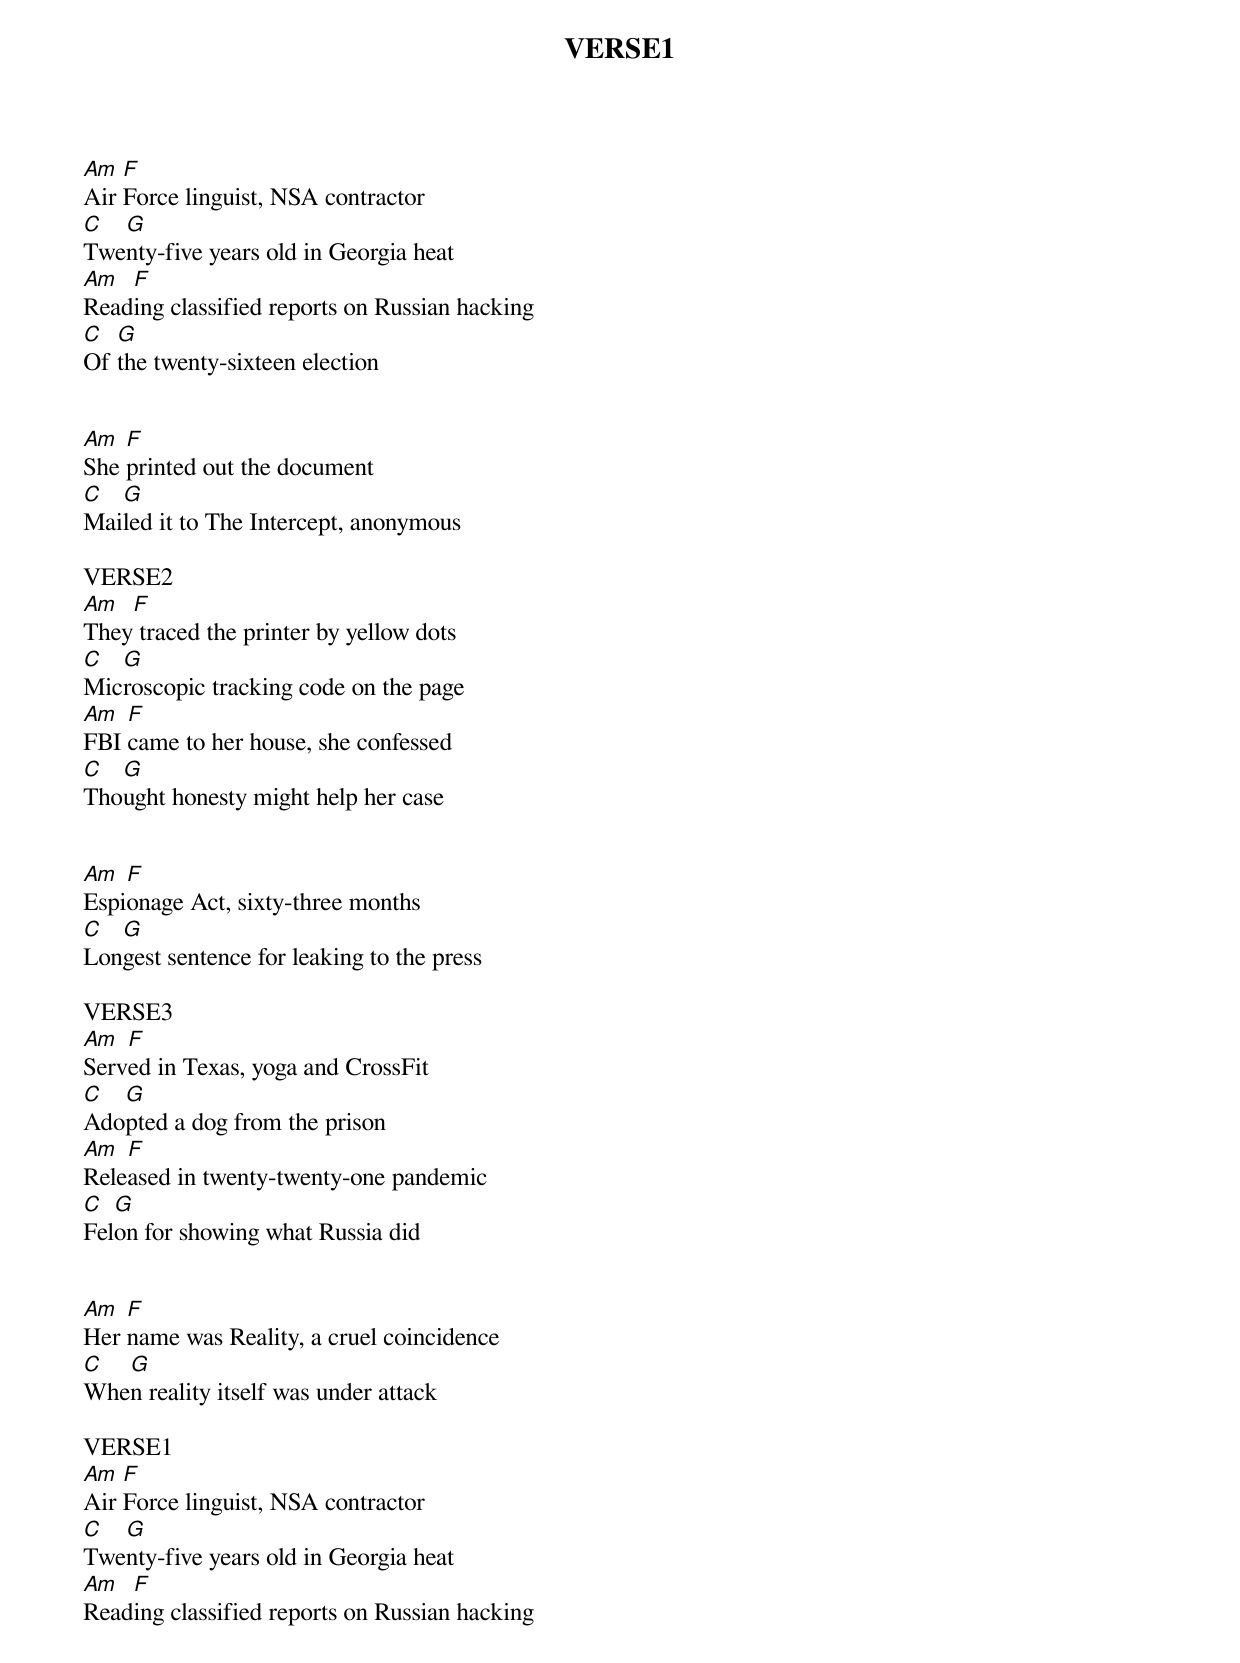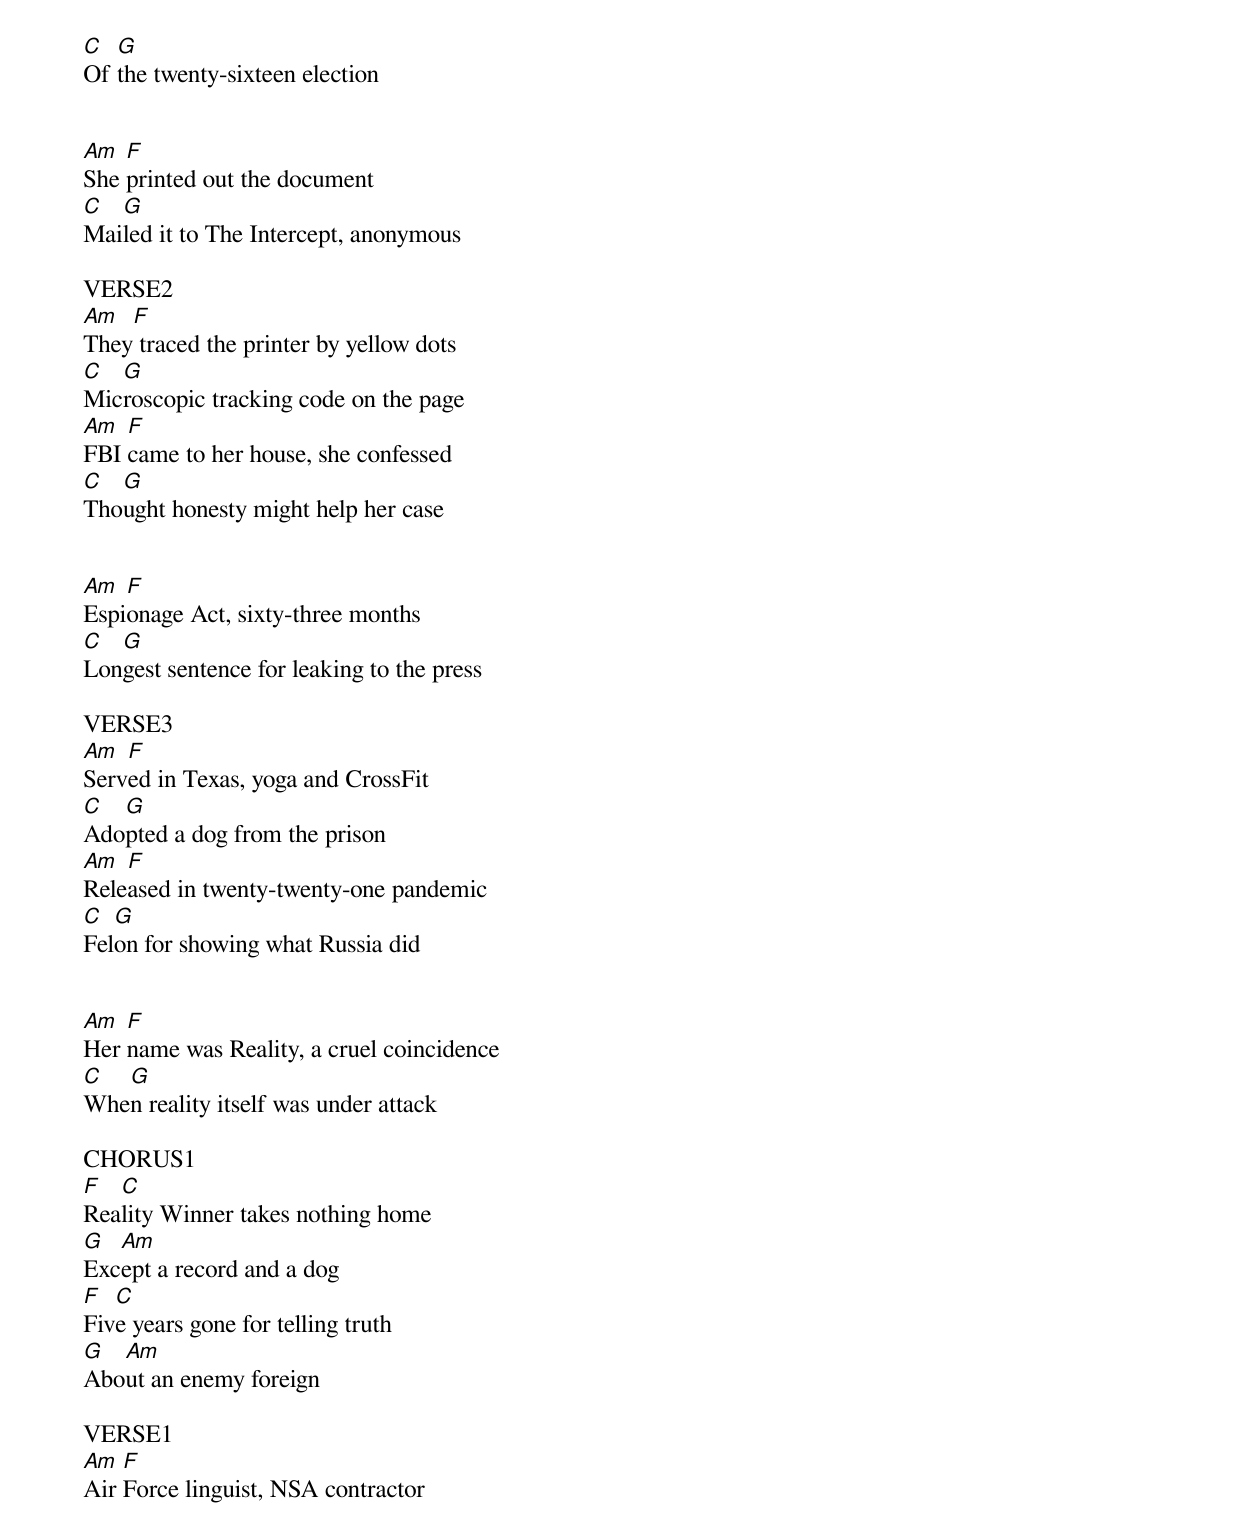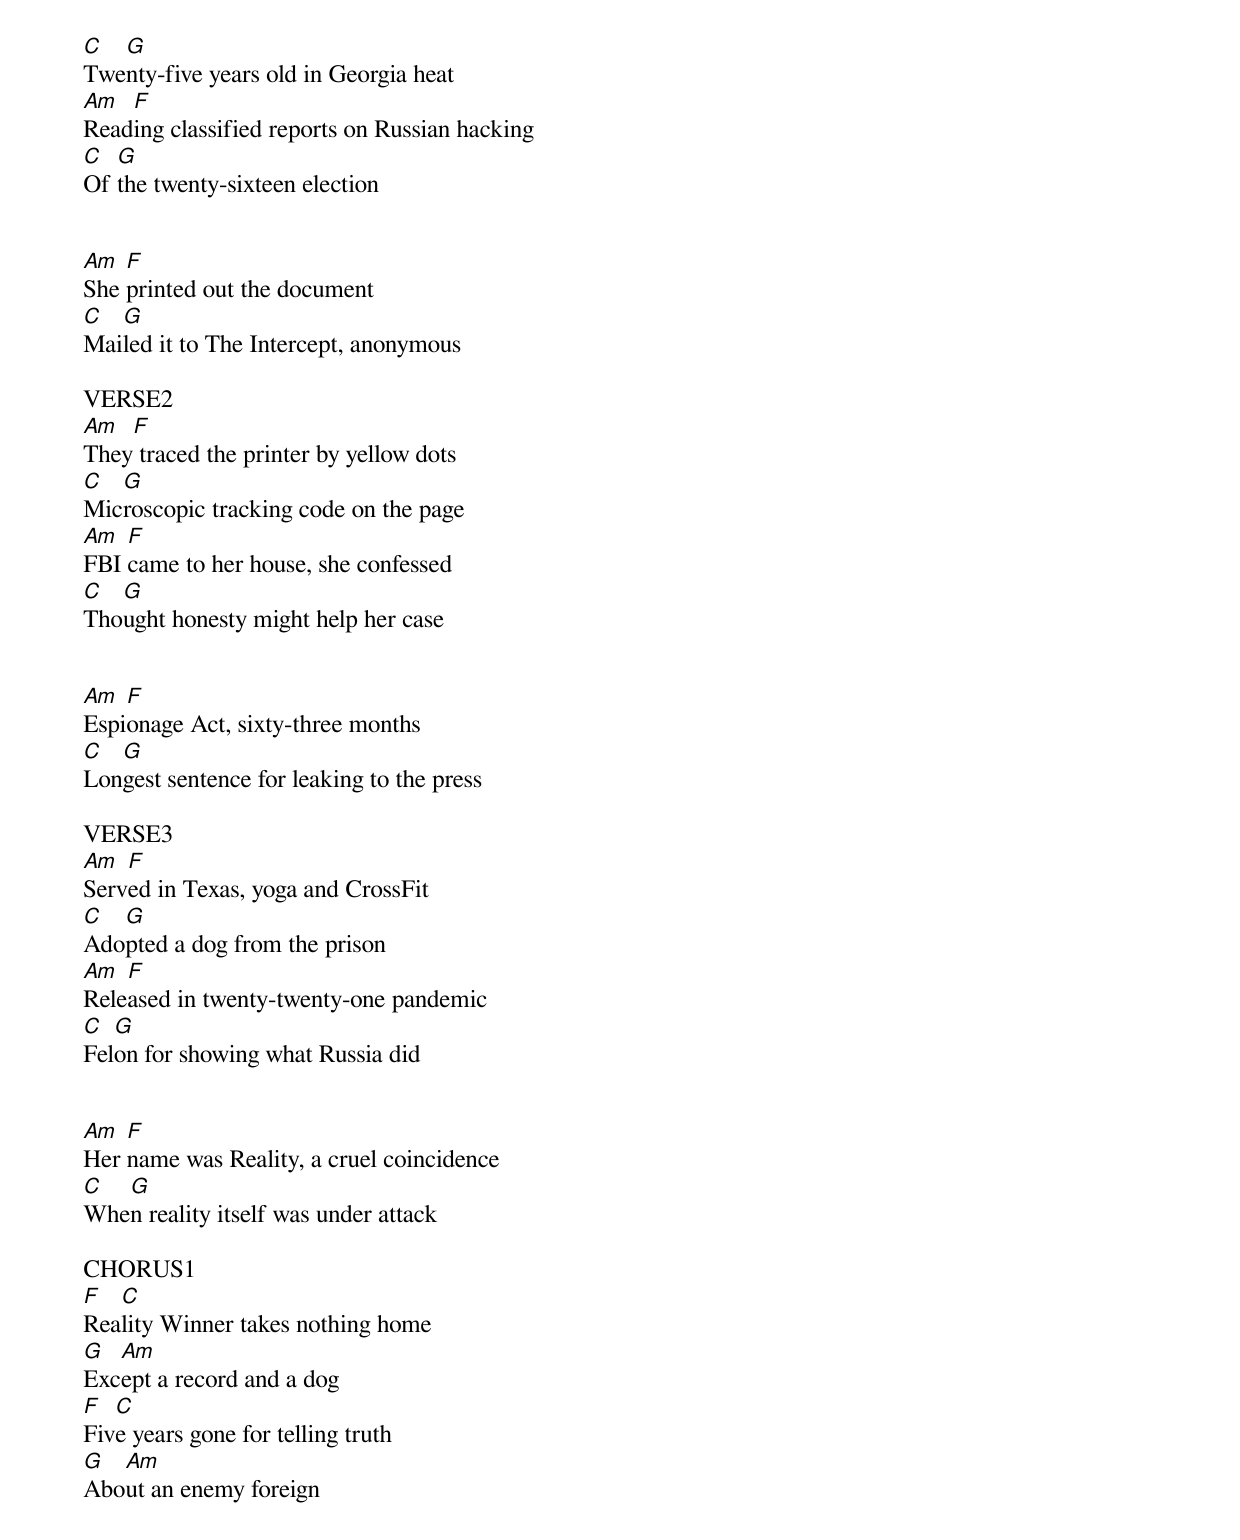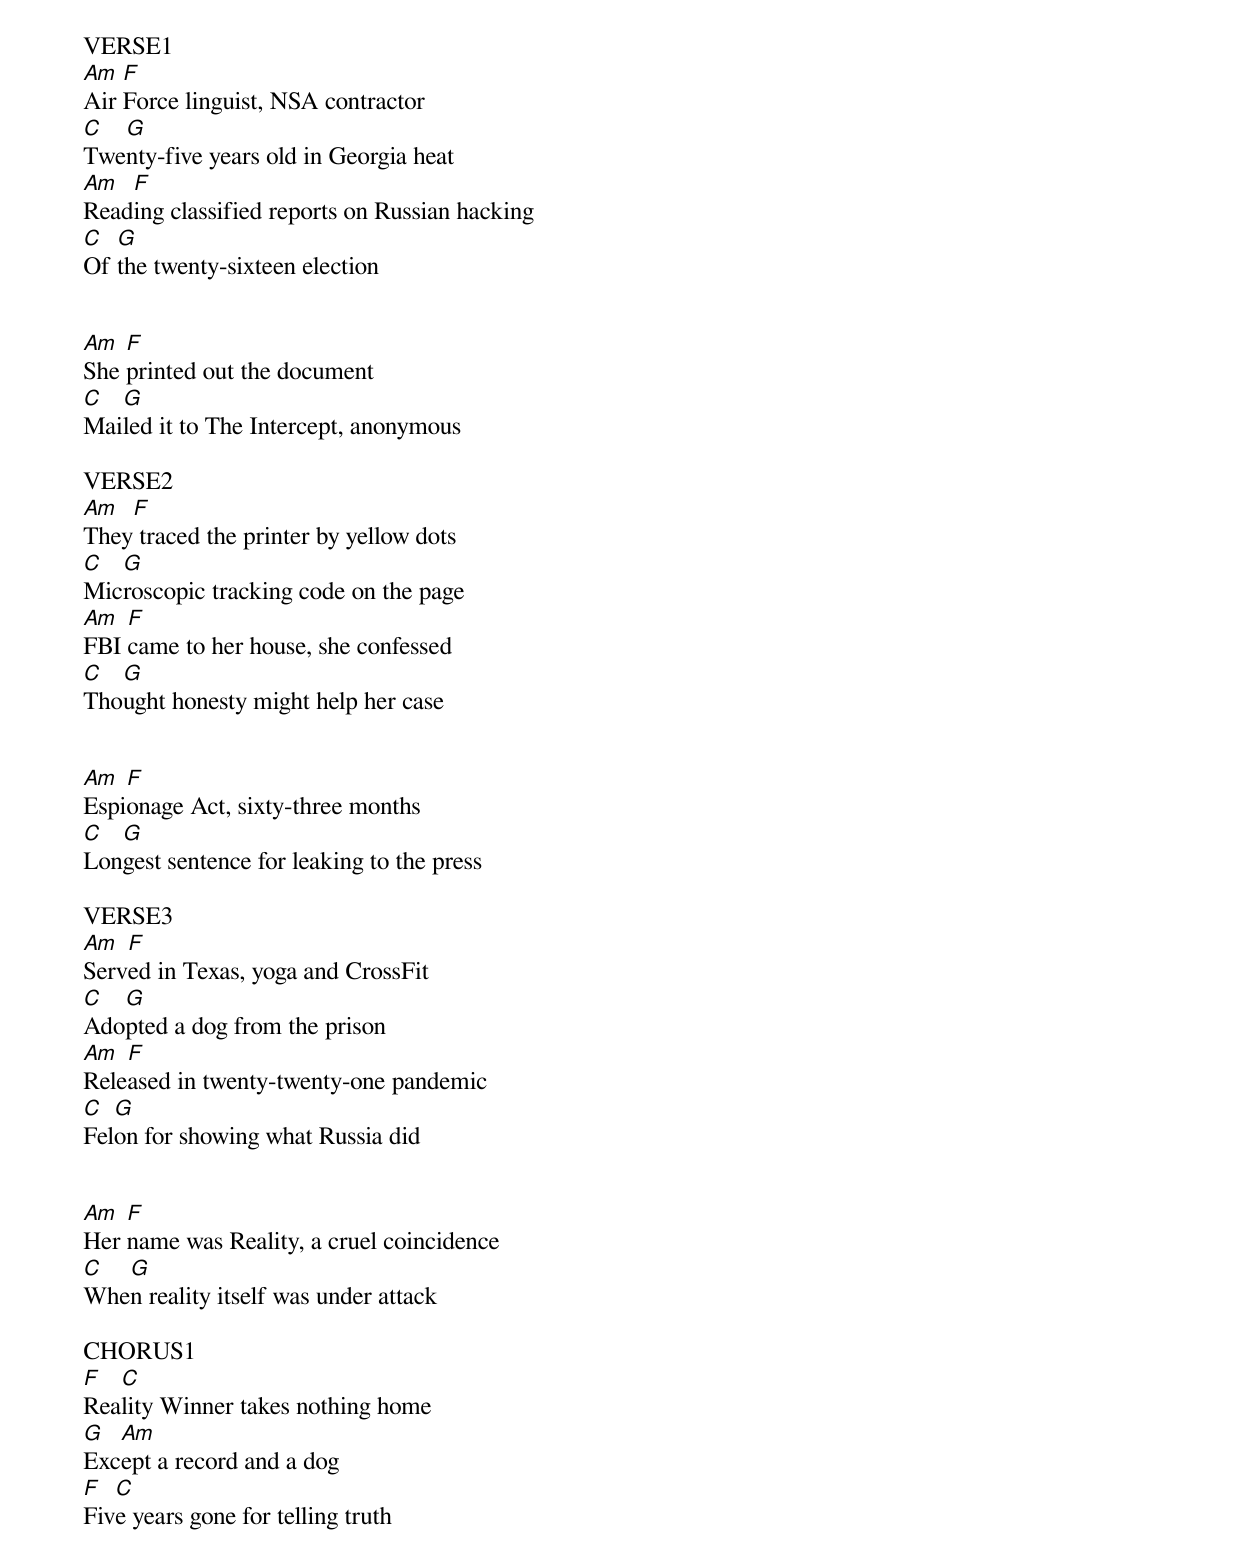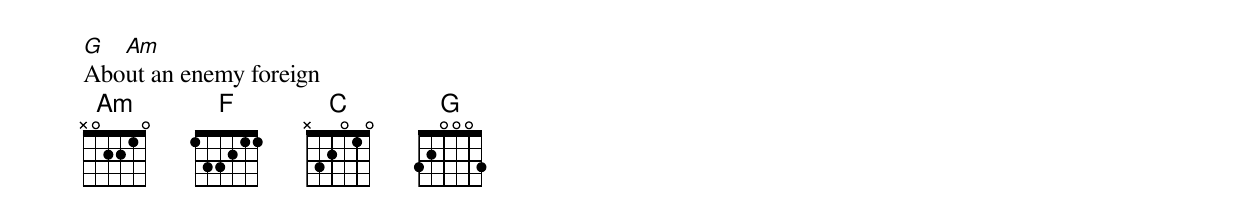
VERSE1
Am  F
Air Force linguist, NSA contractor
C  G
Twenty-five years old in Georgia heat
Am  F
Reading classified reports on Russian hacking
C  G
Of the twenty-sixteen election


Am  F
She printed out the document
C  G
Mailed it to The Intercept, anonymous

VERSE2
Am  F
They traced the printer by yellow dots
C  G
Microscopic tracking code on the page
Am  F
FBI came to her house, she confessed
C  G
Thought honesty might help her case


Am  F
Espionage Act, sixty-three months
C  G
Longest sentence for leaking to the press

VERSE3
Am  F
Served in Texas, yoga and CrossFit
C  G
Adopted a dog from the prison
Am  F
Released in twenty-twenty-one pandemic
C  G
Felon for showing what Russia did


Am  F
Her name was Reality, a cruel coincidence
C  G
When reality itself was under attack

VERSE1
Am  F
Air Force linguist, NSA contractor
C  G
Twenty-five years old in Georgia heat
Am  F
Reading classified reports on Russian hacking
C  G
Of the twenty-sixteen election


Am  F
She printed out the document
C  G
Mailed it to The Intercept, anonymous

VERSE2
Am  F
They traced the printer by yellow dots
C  G
Microscopic tracking code on the page
Am  F
FBI came to her house, she confessed
C  G
Thought honesty might help her case


Am  F
Espionage Act, sixty-three months
C  G
Longest sentence for leaking to the press

VERSE3
Am  F
Served in Texas, yoga and CrossFit
C  G
Adopted a dog from the prison
Am  F
Released in twenty-twenty-one pandemic
C  G
Felon for showing what Russia did


Am  F
Her name was Reality, a cruel coincidence
C  G
When reality itself was under attack

CHORUS1
F  C
Reality Winner takes nothing home
G  Am
Except a record and a dog
F  C
Five years gone for telling truth
G  Am
About an enemy foreign

VERSE1
Am  F
Air Force linguist, NSA contractor
C  G
Twenty-five years old in Georgia heat
Am  F
Reading classified reports on Russian hacking
C  G
Of the twenty-sixteen election


Am  F
She printed out the document
C  G
Mailed it to The Intercept, anonymous

VERSE2
Am  F
They traced the printer by yellow dots
C  G
Microscopic tracking code on the page
Am  F
FBI came to her house, she confessed
C  G
Thought honesty might help her case


Am  F
Espionage Act, sixty-three months
C  G
Longest sentence for leaking to the press

VERSE3
Am  F
Served in Texas, yoga and CrossFit
C  G
Adopted a dog from the prison
Am  F
Released in twenty-twenty-one pandemic
C  G
Felon for showing what Russia did


Am  F
Her name was Reality, a cruel coincidence
C  G
When reality itself was under attack

CHORUS1
F  C
Reality Winner takes nothing home
G  Am
Except a record and a dog
F  C
Five years gone for telling truth
G  Am
About an enemy foreign

VERSE1
Am  F
Air Force linguist, NSA contractor
C  G
Twenty-five years old in Georgia heat
Am  F
Reading classified reports on Russian hacking
C  G
Of the twenty-sixteen election


Am  F
She printed out the document
C  G
Mailed it to The Intercept, anonymous

VERSE2
Am  F
They traced the printer by yellow dots
C  G
Microscopic tracking code on the page
Am  F
FBI came to her house, she confessed
C  G
Thought honesty might help her case


Am  F
Espionage Act, sixty-three months
C  G
Longest sentence for leaking to the press

VERSE3
Am  F
Served in Texas, yoga and CrossFit
C  G
Adopted a dog from the prison
Am  F
Released in twenty-twenty-one pandemic
C  G
Felon for showing what Russia did


Am  F
Her name was Reality, a cruel coincidence
C  G
When reality itself was under attack

CHORUS1
F  C
Reality Winner takes nothing home
G  Am
Except a record and a dog
F  C
Five years gone for telling truth
G  Am
About an enemy foreign
